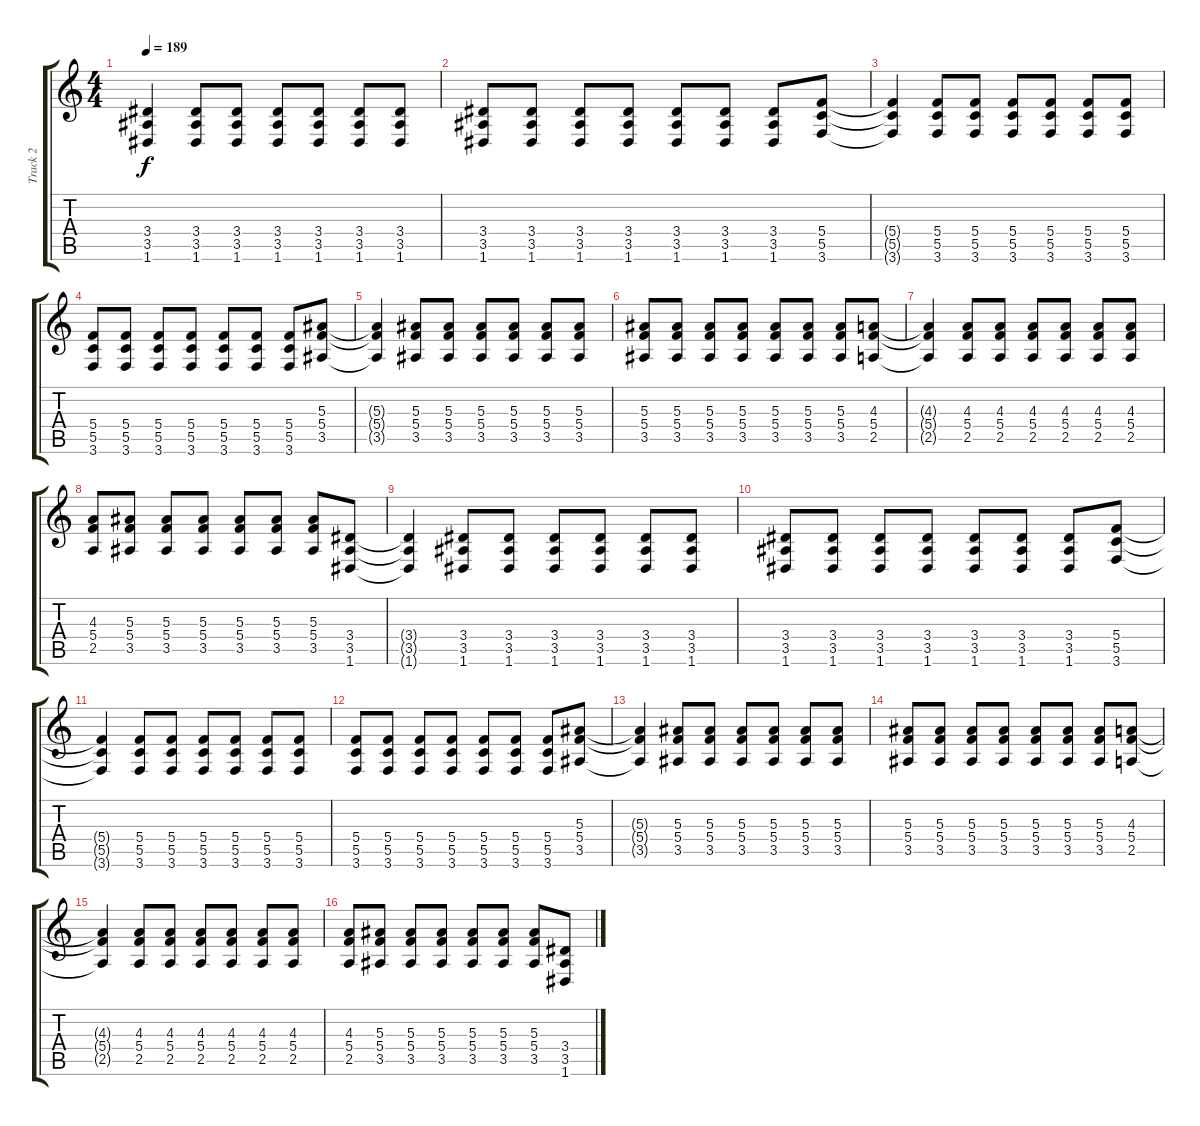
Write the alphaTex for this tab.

\track ("Track 2" "Track 2") {instrument distortionguitar}
\staff {score tabs}
\tuning (D4 A3 F3 C3 G2 D2) {hide}
\ts (4 4)
\tempo 189
\clef g2
\ks c
(3.4{t} 3.5{t} 1.6{t}).4{dy f} (3.4 3.5 1.6).8 (3.4 3.5 1.6).8 (3.4 3.5 1.6).8 (3.4 3.5 1.6).8 (3.4 3.5 1.6).8 (3.4 3.5 1.6).8 |
(3.4 3.5 1.6).8 (3.4 3.5 1.6).8 (3.4 3.5 1.6).8 (3.4 3.5 1.6).8 (3.4 3.5 1.6).8 (3.4 3.5 1.6).8 (3.4 3.5 1.6).8 (5.4 5.5 3.6).8 |
(5.4{t} 5.5{t} 3.6{t}).4 (5.4 5.5 3.6).8 (5.4 5.5 3.6).8 (5.4 5.5 3.6).8 (5.4 5.5 3.6).8 (5.4 5.5 3.6).8 (5.4 5.5 3.6).8 |
(5.4 5.5 3.6).8 (5.4 5.5 3.6).8 (5.4 5.5 3.6).8 (5.4 5.5 3.6).8 (5.4 5.5 3.6).8 (5.4 5.5 3.6).8 (5.4 5.5 3.6).8 (5.3 5.4 3.5).8 |
(5.3{t} 5.4{t} 3.5{t}).4 (5.3 5.4 3.5).8 (5.3 5.4 3.5).8 (5.3 5.4 3.5).8 (5.3 5.4 3.5).8 (5.3 5.4 3.5).8 (5.3 5.4 3.5).8 |
(5.3 5.4 3.5).8 (5.3 5.4 3.5).8 (5.3 5.4 3.5).8 (5.3 5.4 3.5).8 (5.3 5.4 3.5).8 (5.3 5.4 3.5).8 (5.3 5.4 3.5).8 (4.3 5.4 2.5).8 |
(4.3{t} 5.4{t} 2.5{t}).4 (4.3 5.4 2.5).8 (4.3 5.4 2.5).8 (4.3 5.4 2.5).8 (4.3 5.4 2.5).8 (4.3 5.4 2.5).8 (4.3 5.4 2.5).8 |
(4.3 5.4 2.5).8 (5.3 5.4 3.5).8 (5.3 5.4 3.5).8 (5.3 5.4 3.5).8 (5.3 5.4 3.5).8 (5.3 5.4 3.5).8 (5.3 5.4 3.5).8 (3.4 3.5 1.6).8 |
(3.4{t} 3.5{t} 1.6{t}).4 (3.4 3.5 1.6).8 (3.4 3.5 1.6).8 (3.4 3.5 1.6).8 (3.4 3.5 1.6).8 (3.4 3.5 1.6).8 (3.4 3.5 1.6).8 |
(3.4 3.5 1.6).8 (3.4 3.5 1.6).8 (3.4 3.5 1.6).8 (3.4 3.5 1.6).8 (3.4 3.5 1.6).8 (3.4 3.5 1.6).8 (3.4 3.5 1.6).8 (5.4 5.5 3.6).8 |
(5.4{t} 5.5{t} 3.6{t}).4 (5.4 5.5 3.6).8 (5.4 5.5 3.6).8 (5.4 5.5 3.6).8 (5.4 5.5 3.6).8 (5.4 5.5 3.6).8 (5.4 5.5 3.6).8 |
(5.4 5.5 3.6).8 (5.4 5.5 3.6).8 (5.4 5.5 3.6).8 (5.4 5.5 3.6).8 (5.4 5.5 3.6).8 (5.4 5.5 3.6).8 (5.4 5.5 3.6).8 (5.3 5.4 3.5).8 |
(5.3{t} 5.4{t} 3.5{t}).4 (5.3 5.4 3.5).8 (5.3 5.4 3.5).8 (5.3 5.4 3.5).8 (5.3 5.4 3.5).8 (5.3 5.4 3.5).8 (5.3 5.4 3.5).8 |
(5.3 5.4 3.5).8 (5.3 5.4 3.5).8 (5.3 5.4 3.5).8 (5.3 5.4 3.5).8 (5.3 5.4 3.5).8 (5.3 5.4 3.5).8 (5.3 5.4 3.5).8 (4.3 5.4 2.5).8 |
(4.3{t} 5.4{t} 2.5{t}).4 (4.3 5.4 2.5).8 (4.3 5.4 2.5).8 (4.3 5.4 2.5).8 (4.3 5.4 2.5).8 (4.3 5.4 2.5).8 (4.3 5.4 2.5).8 |
(4.3 5.4 2.5).8 (5.3 5.4 3.5).8 (5.3 5.4 3.5).8 (5.3 5.4 3.5).8 (5.3 5.4 3.5).8 (5.3 5.4 3.5).8 (5.3 5.4 3.5).8 (3.4 3.5 1.6).8
